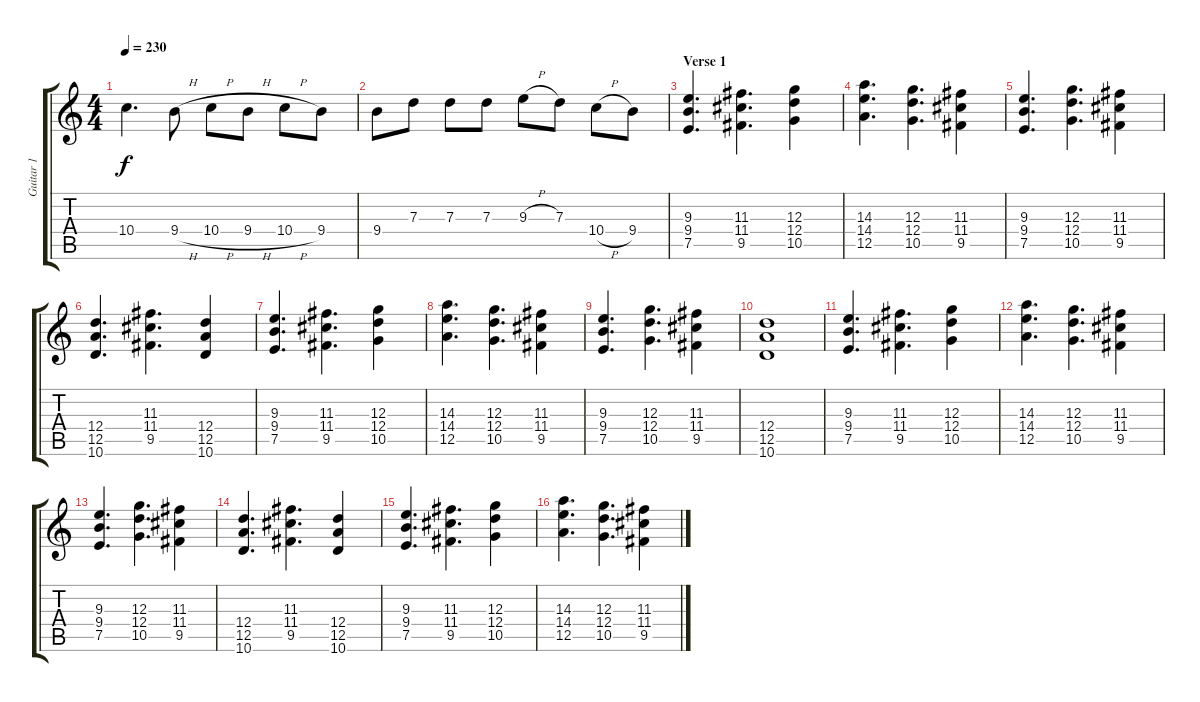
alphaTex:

\track ("Guitar 1" "Guitar 1") {instrument distortionguitar}
\staff {score tabs}
\tuning (E4 B3 G3 D3 A2 E2) {hide}
\ts (4 4)
\tempo 230
\clef g2
\ks c
10.4.4{d dy f} 9.4{h}.8 10.4{h}.8 9.4{h}.8 10.4{h}.8 9.4.8 |
9.4.8 7.3.8 7.3.8 7.3.8 9.3{h}.8 7.3.8 10.4{h}.8 9.4.8 |
\section ("" "Verse 1")
(9.3 9.4 7.5).4{d} (11.3 11.4 9.5).4{d} (12.3 12.4 10.5).4 |
(14.3 14.4 12.5).4{d} (12.3 12.4 10.5).4{d} (11.3 11.4 9.5).4 |
(9.3 9.4 7.5).4{d} (12.3 12.4 10.5).4{d} (11.3 11.4 9.5).4 |
(12.4 12.5 10.6).4{d} (11.3 11.4 9.5).4{d} (12.4 12.5 10.6).4 |
(9.3 9.4 7.5).4{d} (11.3 11.4 9.5).4{d} (12.3 12.4 10.5).4 |
(14.3 14.4 12.5).4{d} (12.3 12.4 10.5).4{d} (11.3 11.4 9.5).4 |
(9.3 9.4 7.5).4{d} (12.3 12.4 10.5).4{d} (11.3 11.4 9.5).4 |
(12.4 12.5 10.6).1 |
(9.3 9.4 7.5).4{d} (11.3 11.4 9.5).4{d} (12.3 12.4 10.5).4 |
(14.3 14.4 12.5).4{d} (12.3 12.4 10.5).4{d} (11.3 11.4 9.5).4 |
(9.3 9.4 7.5).4{d} (12.3 12.4 10.5).4{d} (11.3 11.4 9.5).4 |
(12.4 12.5 10.6).4{d} (11.3 11.4 9.5).4{d} (12.4 12.5 10.6).4 |
(9.3 9.4 7.5).4{d} (11.3 11.4 9.5).4{d} (12.3 12.4 10.5).4 |
(14.3 14.4 12.5).4{d} (12.3 12.4 10.5).4{d} (11.3 11.4 9.5).4
